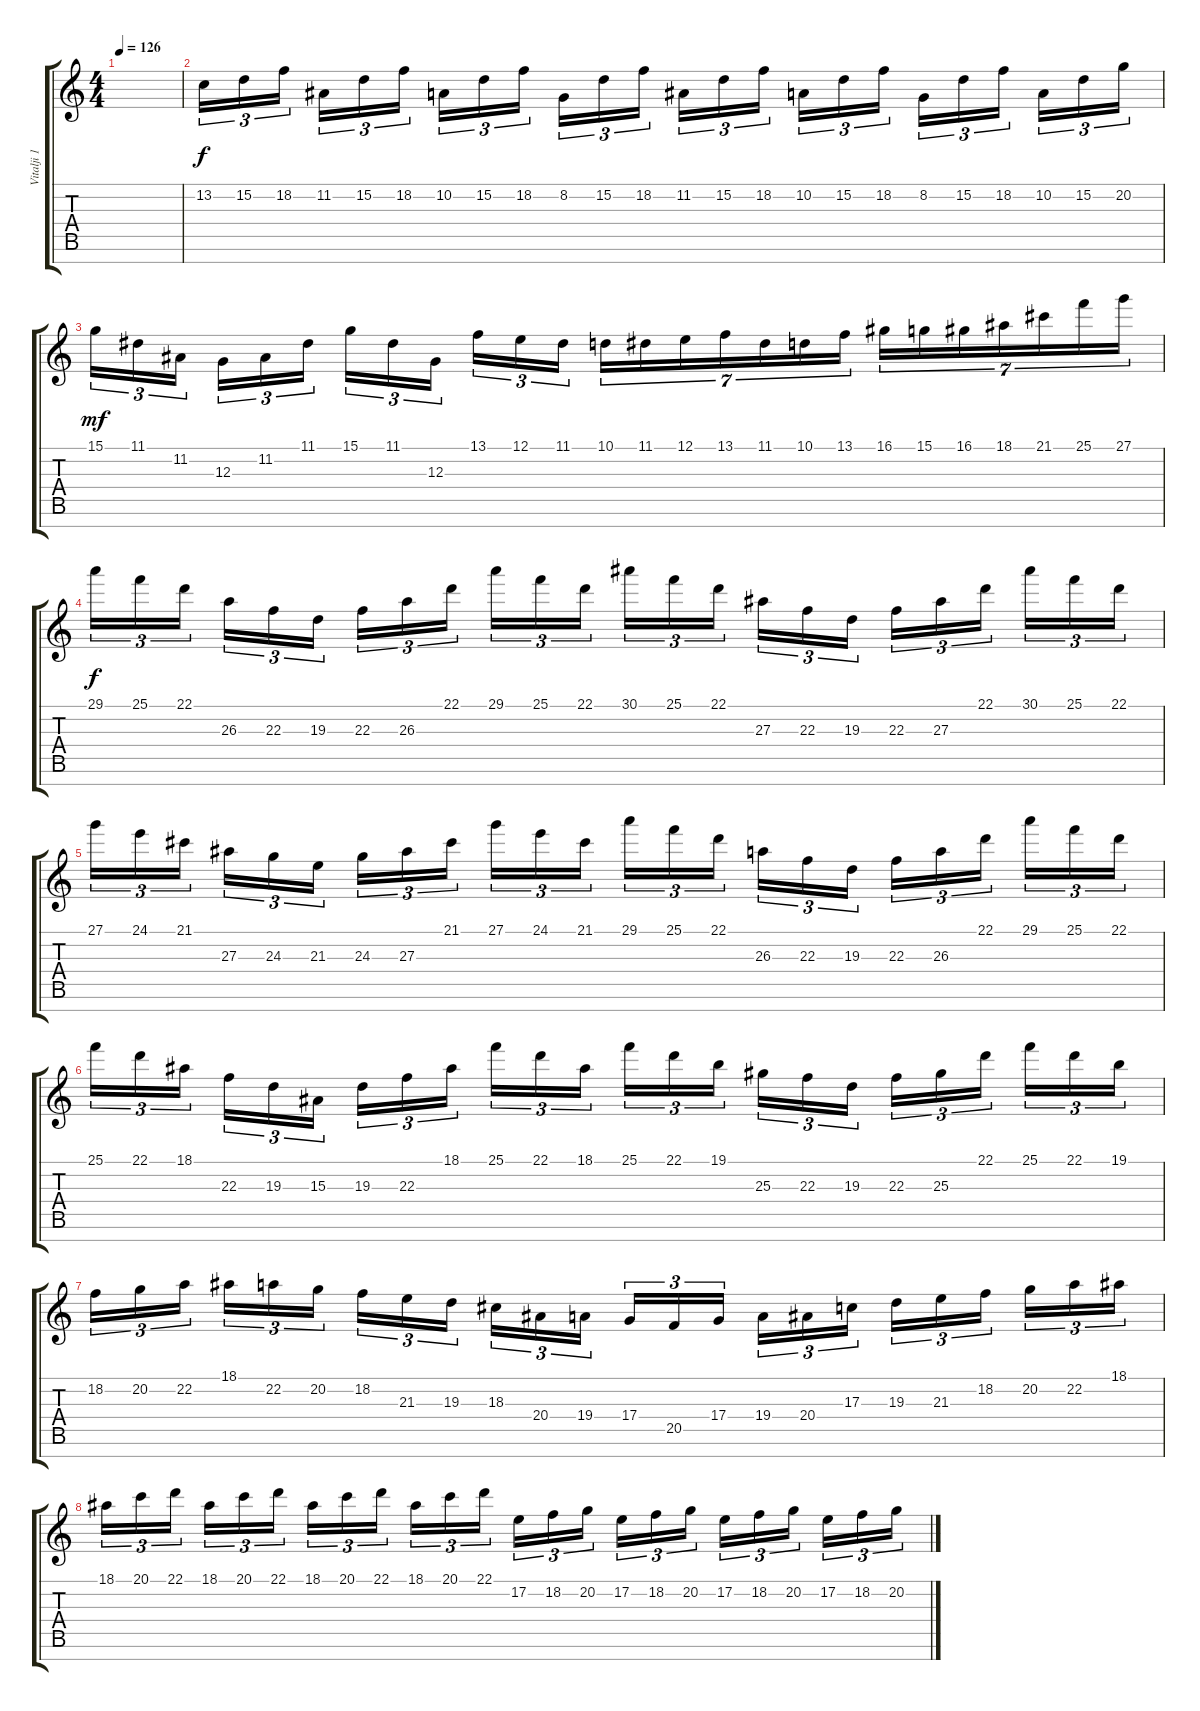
\track ("Vitalji 1" "Vitalji 1") {instrument lead1square}
\staff {score tabs}
\tuning (E4 B3 G3 D3 A2 E2 B1) {hide}
\ts (4 4)
\tempo 126
\clef g2
\ks c
|
13.2.16{tu (3 2)} 15.2.16{tu (3 2)} 18.2.16{tu (3 2) beam splitsecondary} 11.2.16{tu (3 2)} 15.2.16{tu (3 2)} 18.2.16{tu (3 2)} 10.2.16{tu (3 2)} 15.2.16{tu (3 2)} 18.2.16{tu (3 2) beam splitsecondary} 8.2.16{tu (3 2)} 15.2.16{tu (3 2)} 18.2.16{tu (3 2)} 11.2.16{tu (3 2)} 15.2.16{tu (3 2)} 18.2.16{tu (3 2) beam splitsecondary} 10.2.16{tu (3 2)} 15.2.16{tu (3 2)} 18.2.16{tu (3 2)} 8.2.16{tu (3 2)} 15.2.16{tu (3 2)} 18.2.16{tu (3 2) beam splitsecondary} 10.2.16{tu (3 2)} 15.2.16{tu (3 2)} 20.2.16{tu (3 2)} |
15.1.16{tu (3 2) dy mf} 11.1.16{tu (3 2)} 11.2.16{tu (3 2) beam splitsecondary} 12.3.16{tu (3 2)} 11.2.16{tu (3 2)} 11.1.16{tu (3 2)} 15.1.16{tu (3 2)} 11.1.16{tu (3 2)} 12.3.16{tu (3 2) beam splitsecondary} 13.1.16{tu (3 2)} 12.1.16{tu (3 2)} 11.1.16{tu (3 2)} 10.1.16{tu (7 4)} 11.1.16{tu (7 4)} 12.1.16{tu (7 4)} 13.1.16{tu (7 4)} 11.1.16{tu (7 4)} 10.1.16{tu (7 4)} 13.1.16{tu (7 4)} 16.1.16{tu (7 4)} 15.1.16{tu (7 4)} 16.1.16{tu (7 4)} 18.1.16{tu (7 4)} 21.1.16{tu (7 4)} 25.1.16{tu (7 4)} 27.1.16{tu (7 4)} |
29.1.16{tu (3 2) dy f} 25.1.16{tu (3 2)} 22.1.16{tu (3 2) beam splitsecondary} 26.3.16{tu (3 2)} 22.3.16{tu (3 2)} 19.3.16{tu (3 2)} 22.3.16{tu (3 2)} 26.3.16{tu (3 2)} 22.1.16{tu (3 2) beam splitsecondary} 29.1.16{tu (3 2)} 25.1.16{tu (3 2)} 22.1.16{tu (3 2)} 30.1.16{tu (3 2)} 25.1.16{tu (3 2)} 22.1.16{tu (3 2) beam splitsecondary} 27.3.16{tu (3 2)} 22.3.16{tu (3 2)} 19.3.16{tu (3 2)} 22.3.16{tu (3 2)} 27.3.16{tu (3 2)} 22.1.16{tu (3 2) beam splitsecondary} 30.1.16{tu (3 2)} 25.1.16{tu (3 2)} 22.1.16{tu (3 2)} |
27.1.16{tu (3 2)} 24.1.16{tu (3 2)} 21.1.16{tu (3 2) beam splitsecondary} 27.3.16{tu (3 2)} 24.3.16{tu (3 2)} 21.3.16{tu (3 2)} 24.3.16{tu (3 2)} 27.3.16{tu (3 2)} 21.1.16{tu (3 2) beam splitsecondary} 27.1.16{tu (3 2)} 24.1.16{tu (3 2)} 21.1.16{tu (3 2)} 29.1.16{tu (3 2)} 25.1.16{tu (3 2)} 22.1.16{tu (3 2) beam splitsecondary} 26.3.16{tu (3 2)} 22.3.16{tu (3 2)} 19.3.16{tu (3 2)} 22.3.16{tu (3 2)} 26.3.16{tu (3 2)} 22.1.16{tu (3 2) beam splitsecondary} 29.1.16{tu (3 2)} 25.1.16{tu (3 2)} 22.1.16{tu (3 2)} |
25.1.16{tu (3 2)} 22.1.16{tu (3 2)} 18.1.16{tu (3 2) beam splitsecondary} 22.3.16{tu (3 2)} 19.3.16{tu (3 2)} 15.3.16{tu (3 2)} 19.3.16{tu (3 2)} 22.3.16{tu (3 2)} 18.1.16{tu (3 2) beam splitsecondary} 25.1.16{tu (3 2)} 22.1.16{tu (3 2)} 18.1.16{tu (3 2)} 25.1.16{tu (3 2)} 22.1.16{tu (3 2)} 19.1.16{tu (3 2) beam splitsecondary} 25.3.16{tu (3 2)} 22.3.16{tu (3 2)} 19.3.16{tu (3 2)} 22.3.16{tu (3 2)} 25.3.16{tu (3 2)} 22.1.16{tu (3 2) beam splitsecondary} 25.1.16{tu (3 2)} 22.1.16{tu (3 2)} 19.1.16{tu (3 2)} |
18.2.16{tu (3 2)} 20.2.16{tu (3 2)} 22.2.16{tu (3 2) beam splitsecondary} 18.1.16{tu (3 2)} 22.2.16{tu (3 2)} 20.2.16{tu (3 2)} 18.2.16{tu (3 2)} 21.3.16{tu (3 2)} 19.3.16{tu (3 2) beam splitsecondary} 18.3.16{tu (3 2)} 20.4.16{tu (3 2)} 19.4.16{tu (3 2)} 17.4.16{tu (3 2)} 20.5.16{tu (3 2)} 17.4.16{tu (3 2) beam splitsecondary} 19.4.16{tu (3 2)} 20.4.16{tu (3 2)} 17.3.16{tu (3 2)} 19.3.16{tu (3 2)} 21.3.16{tu (3 2)} 18.2.16{tu (3 2) beam splitsecondary} 20.2.16{tu (3 2)} 22.2.16{tu (3 2)} 18.1.16{tu (3 2)} |
18.1.16{tu (3 2)} 20.1.16{tu (3 2)} 22.1.16{tu (3 2) beam splitsecondary} 18.1.16{tu (3 2)} 20.1.16{tu (3 2)} 22.1.16{tu (3 2)} 18.1.16{tu (3 2)} 20.1.16{tu (3 2)} 22.1.16{tu (3 2) beam splitsecondary} 18.1.16{tu (3 2)} 20.1.16{tu (3 2)} 22.1.16{tu (3 2)} 17.2.16{tu (3 2)} 18.2.16{tu (3 2)} 20.2.16{tu (3 2) beam splitsecondary} 17.2.16{tu (3 2)} 18.2.16{tu (3 2)} 20.2.16{tu (3 2)} 17.2.16{tu (3 2)} 18.2.16{tu (3 2)} 20.2.16{tu (3 2) beam splitsecondary} 17.2.16{tu (3 2)} 18.2.16{tu (3 2)} 20.2.16{tu (3 2)}
